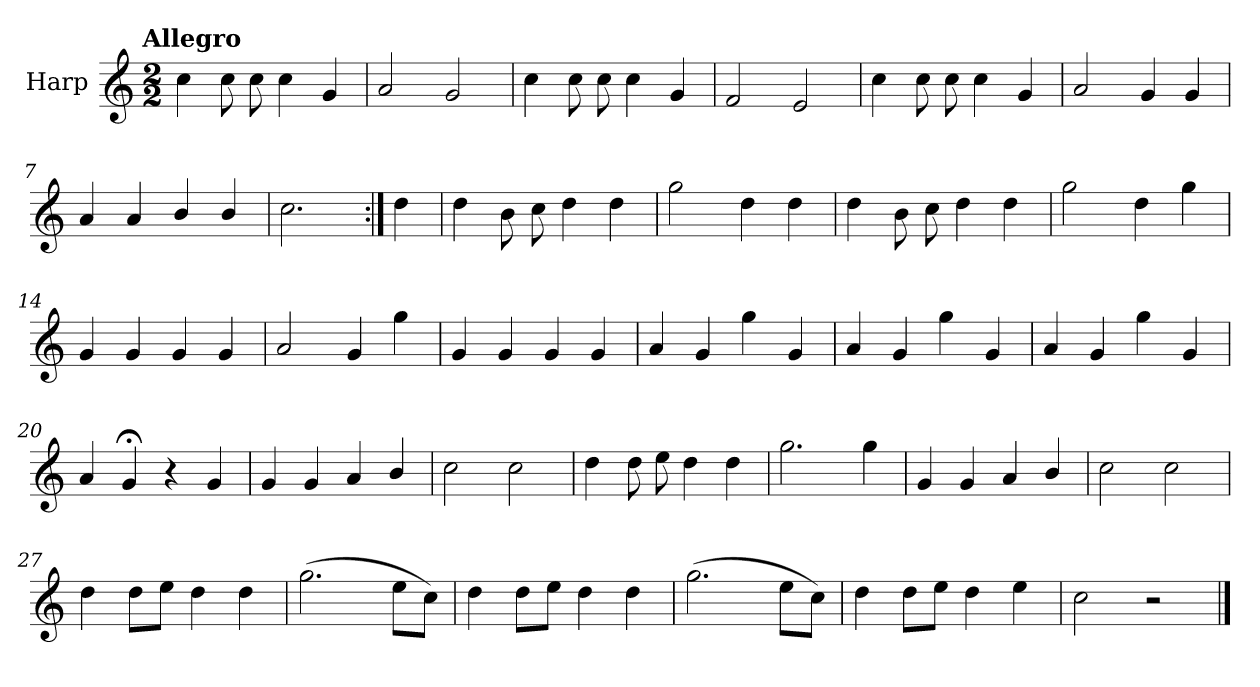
**kern
*part1
*staff1
*I"Harp
*I'Hrp.
*clefG2
*k[]
!!LO:TX:omd:t=Allegro
*M2/2
*MM144
=1
4cc\
8cc\
8cc\
4cc\
4g/
=2
2a/
2g/
=3
4cc\
8cc\
8cc\
4cc\
4g/
=4
2f/
2e/
!!LO:LB:g=z
=5
4cc\
8cc\
8cc\
4cc\
4g/
=6
2a/
4g/
4g/
=7
4a/
4a/
4b/
4b/
=8
2.cc\
=9:|!
4dd\
=10
4dd\
8b\
8cc\
4dd\
4dd\
!!LO:LB:g=z
=11
2gg\
4dd\
4dd\
=12
4dd\
8b\
8cc\
4dd\
4dd\
=13
2gg\
4dd\
4gg\
=14
4g/
4g/
4g/
4g/
=15
2a/
4g/
4gg\
=16
4g/
4g/
4g/
4g/
!!LO:LB:g=z
=17
4a/
4g/
4gg\
4g/
=18
4a/
4g/
4gg\
4g/
=19
4a/
4g/
4gg\
4g/
=20
4a/
4g;</
4r
4g/
=21
4g/
4g/
4a/
4b/
=22
2cc\
2cc\
!!LO:LB:g=z
=23
4dd\
8dd\
8ee\
4dd\
4dd\
=24
2.gg\
4gg\
=25
4g/
4g/
4a/
4b/
=26
2cc\
2cc\
=27
4dd\
8dd\L
8ee\J
4dd\
4dd\
=28
(>2.gg\
8ee\L
8cc\J)
!!LO:LB:g=z
=29
4dd\
8dd\L
8ee\J
4dd\
4dd\
=30
(>2.gg\
8ee\L
8cc\J)
=31
4dd\
8dd\L
8ee\J
4dd\
4ee\
=32
2cc\
2r
==
*-
